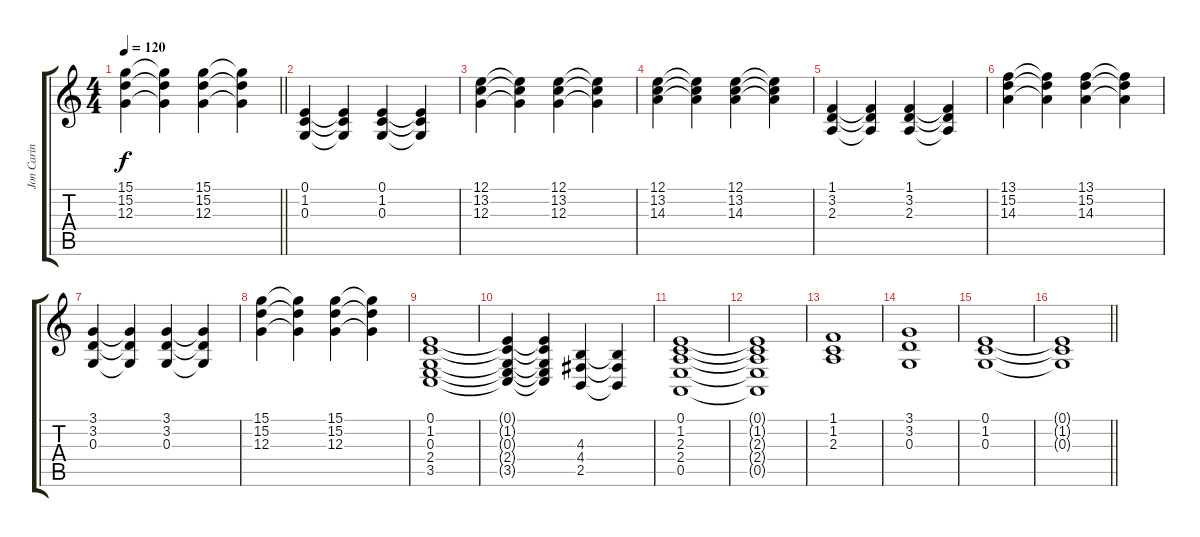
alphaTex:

\track ("Jon Carin (Keyboard)" "Jon Carin ") {instrument electricgrandpiano}
\staff {score tabs}
\tuning (E4 B3 G3 D3 A2 E2) {hide}
\ts (4 4)
\tempo 120
\clef g2
\barLineRight lightlight
\ks c
(15.1 15.2 12.3).4{dy f} (15.1{t} 15.2{t} 12.3{t}).4 (15.1 15.2 12.3).4 (15.1{t} 15.2{t} 12.3{t}).4 |
(0.1 1.2 0.3).4 (0.1{t} 1.2{t} 0.3{t}).4 (0.1 1.2 0.3).4 (0.1{t} 1.2{t} 0.3{t}).4 |
(12.1 13.2 12.3).4 (12.1{t} 13.2{t} 12.3{t}).4 (12.1 13.2 12.3).4 (12.1{t} 13.2{t} 12.3{t}).4 |
(12.1 13.2 14.3).4 (12.1{t} 13.2{t} 14.3{t}).4 (12.1 13.2 14.3).4 (12.1{t} 13.2{t} 14.3{t}).4 |
(1.1 3.2 2.3).4 (1.1{t} 3.2{t} 2.3{t}).4 (1.1 3.2 2.3).4 (1.1{t} 3.2{t} 2.3{t}).4 |
(13.1 15.2 14.3).4 (13.1{t} 15.2{t} 14.3{t}).4 (13.1 15.2 14.3).4 (13.1{t} 15.2{t} 14.3{t}).4 |
(3.1 3.2 0.3).4 (3.1{t} 3.2{t} 0.3{t}).4 (3.1 3.2 0.3).4 (3.1{t} 3.2{t} 0.3{t}).4 |
(15.1 15.2 12.3).4 (15.1{t} 15.2{t} 12.3{t}).4 (15.1 15.2 12.3).4 (15.1{t} 15.2{t} 12.3{t}).4 |
(0.1 1.2 0.3 2.4 3.5).1 |
(0.1{t} 1.2{t} 0.3{t} 2.4{t} 3.5{t}).4 (0.1{t} 1.2{t} 0.3{t} 2.4{t} 3.5{t}).4 (4.3 4.4 2.5).4 (4.3{t} 4.4{t} 2.5{t}).4 |
(0.1 1.2 2.3 2.4 0.5).1 |
(0.1{t} 1.2{t} 2.3{t} 2.4{t} 0.5{t}).1 |
(1.1 1.2 2.3).1 |
(3.1 3.2 0.3).1 |
(0.1 1.2 0.3).1 |
\barLineRight lightlight
(0.1{t} 1.2{t} 0.3{t}).1
